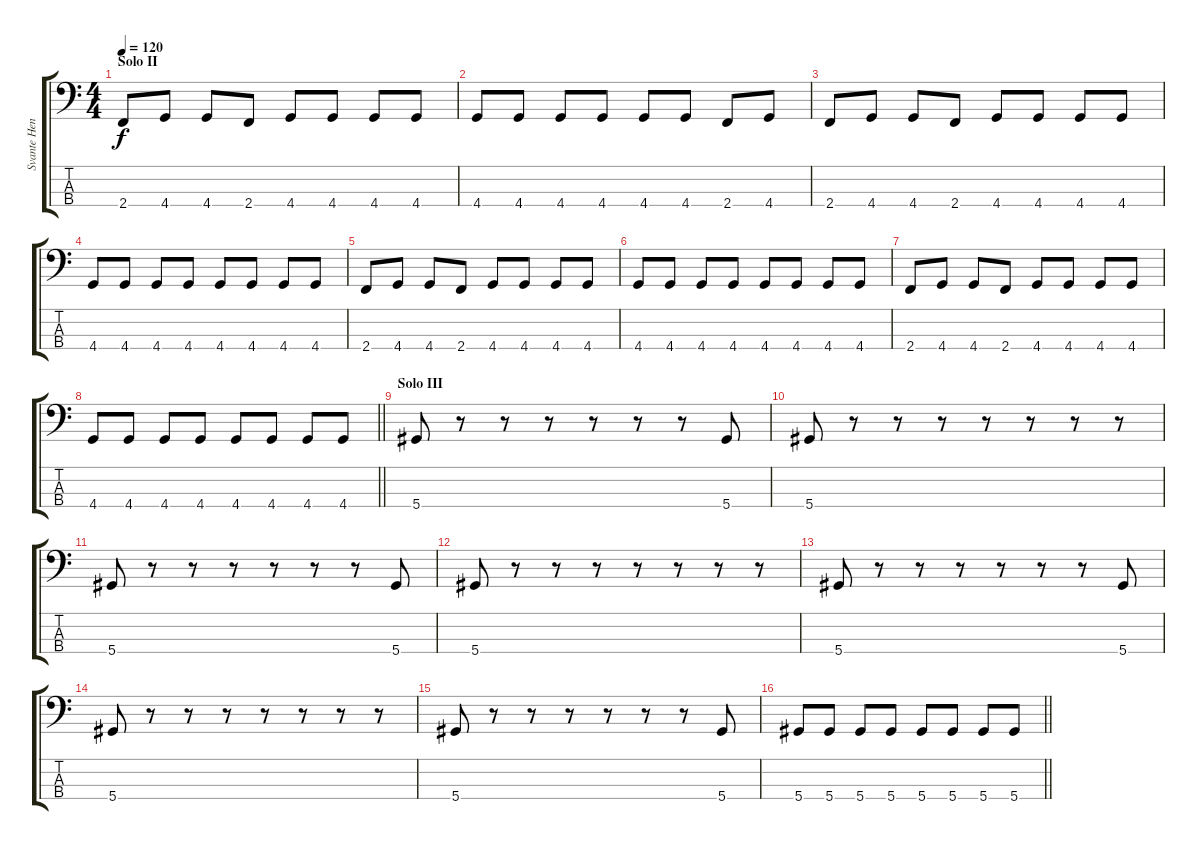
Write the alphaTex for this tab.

\track ("Svante Henrysson" "Svante Hen") {instrument electricbasspick}
\staff {score tabs}
\tuning (Gb2 Db2 Ab1 Eb1) {hide}
\ts (4 4)
\section ("" "Solo II")
\tempo 120
\clef f4
\ks c
2.4.8{dy f} 4.4.8 4.4.8 2.4.8 4.4.8 4.4.8 4.4.8 4.4.8 |
4.4.8 4.4.8 4.4.8 4.4.8 4.4.8 4.4.8 2.4.8 4.4.8 |
2.4.8 4.4.8 4.4.8 2.4.8 4.4.8 4.4.8 4.4.8 4.4.8 |
4.4.8 4.4.8 4.4.8 4.4.8 4.4.8 4.4.8 4.4.8 4.4.8 |
2.4.8 4.4.8 4.4.8 2.4.8 4.4.8 4.4.8 4.4.8 4.4.8 |
4.4.8 4.4.8 4.4.8 4.4.8 4.4.8 4.4.8 4.4.8 4.4.8 |
2.4.8 4.4.8 4.4.8 2.4.8 4.4.8 4.4.8 4.4.8 4.4.8 |
\barLineRight lightlight
4.4.8 4.4.8 4.4.8 4.4.8 4.4.8 4.4.8 4.4.8 4.4.8 |
\section ("" "Solo III")
5.4.8 r.8 r.8 r.8 r.8 r.8 r.8 5.4.8 |
5.4.8 r.8 r.8 r.8 r.8 r.8 r.8 r.8 |
5.4.8 r.8 r.8 r.8 r.8 r.8 r.8 5.4.8 |
5.4.8 r.8 r.8 r.8 r.8 r.8 r.8 r.8 |
5.4.8 r.8 r.8 r.8 r.8 r.8 r.8 5.4.8 |
5.4.8 r.8 r.8 r.8 r.8 r.8 r.8 r.8 |
5.4.8 r.8 r.8 r.8 r.8 r.8 r.8 5.4.8 |
\barLineRight lightlight
5.4.8 5.4.8 5.4.8 5.4.8 5.4.8 5.4.8 5.4.8 5.4.8
